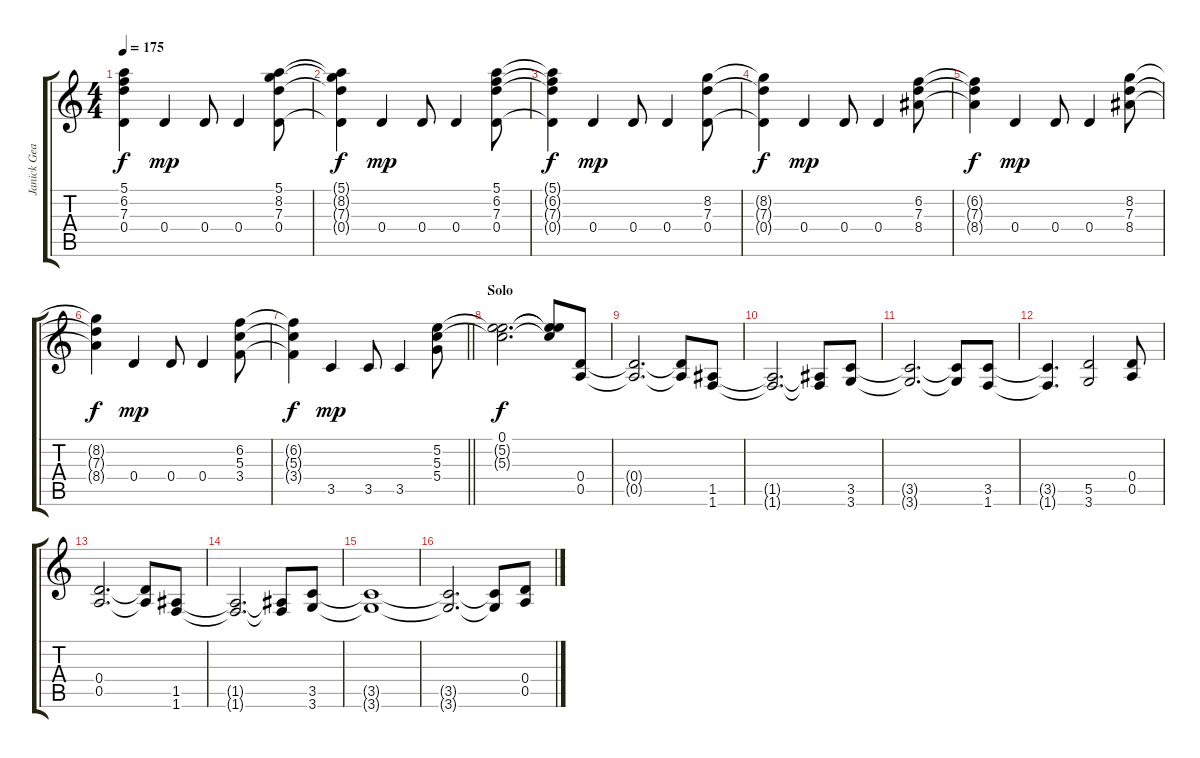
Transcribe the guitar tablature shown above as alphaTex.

\track ("Janick Gears" "Janick Gea") {instrument distortionguitar}
\staff {score tabs}
\tuning (E4 B3 G3 D3 A2 E2) {hide}
\ts (4 4)
\tempo 175
\clef g2
\ks c
(5.1{t} 6.2{t} 7.3{t} 0.4{t}).4{dy f} 0.4.4{dy mp} 0.4.8 0.4.4 (5.1 8.2 7.3 0.4).8 |
(5.1{t} 8.2{t} 7.3{t} 0.4{t}).4{dy f} 0.4.4{dy mp} 0.4.8 0.4.4 (5.1 6.2 7.3 0.4).8 |
(5.1{t} 6.2{t} 7.3{t} 0.4{t}).4{dy f} 0.4.4{dy mp} 0.4.8 0.4.4 (8.2 7.3 0.4).8 |
(8.2{t} 7.3{t} 0.4{t}).4{dy f} 0.4.4{dy mp} 0.4.8 0.4.4 (6.2 7.3 8.4).8 |
(6.2{t} 7.3{t} 8.4{t}).4{dy f} 0.4.4{dy mp} 0.4.8 0.4.4 (8.2 7.3 8.4).8 |
(8.2{t} 7.3{t} 8.4{t}).4{dy f} 0.4.4{dy mp} 0.4.8 0.4.4 (6.2 5.3 3.4).8 |
\barLineRight lightlight
(6.2{t} 5.3{t} 3.4{t}).4{dy f} 3.5.4{dy mp} 3.5.8 3.5.4 (5.2 5.3 5.4).8 |
\section ("" "Solo")
(0.1 5.2{t} 5.3{t}).2{d dy f volume 16} (0.1{t} 5.2{t} 5.3{t}).8 (0.4 0.5).8 |
(0.4{t} 0.5{t}).2{d} (0.4{t} 0.5{t}).8 (1.5 1.6).8 |
(1.5{t} 1.6{t}).2{d} (1.5{t} 1.6{t}).8 (3.5 3.6).8 |
(3.5{t} 3.6{t}).2{d} (3.5{t} 3.6{t}).8 (3.5 1.6).8 |
(3.5{t} 1.6{t}).4{d} (5.5 3.6).2 (0.4 0.5).8 |
(0.4 0.5).2{d} (0.4{t} 0.5{t}).8 (1.5 1.6).8 |
(1.5{t} 1.6{t}).2{d} (1.5{t} 1.6{t}).8 (3.5 3.6).8 |
(3.5{t} 3.6{t}).1 |
(3.5{t} 3.6{t}).2{d} (3.5{t} 3.6{t}).8 (0.4 0.5).8
